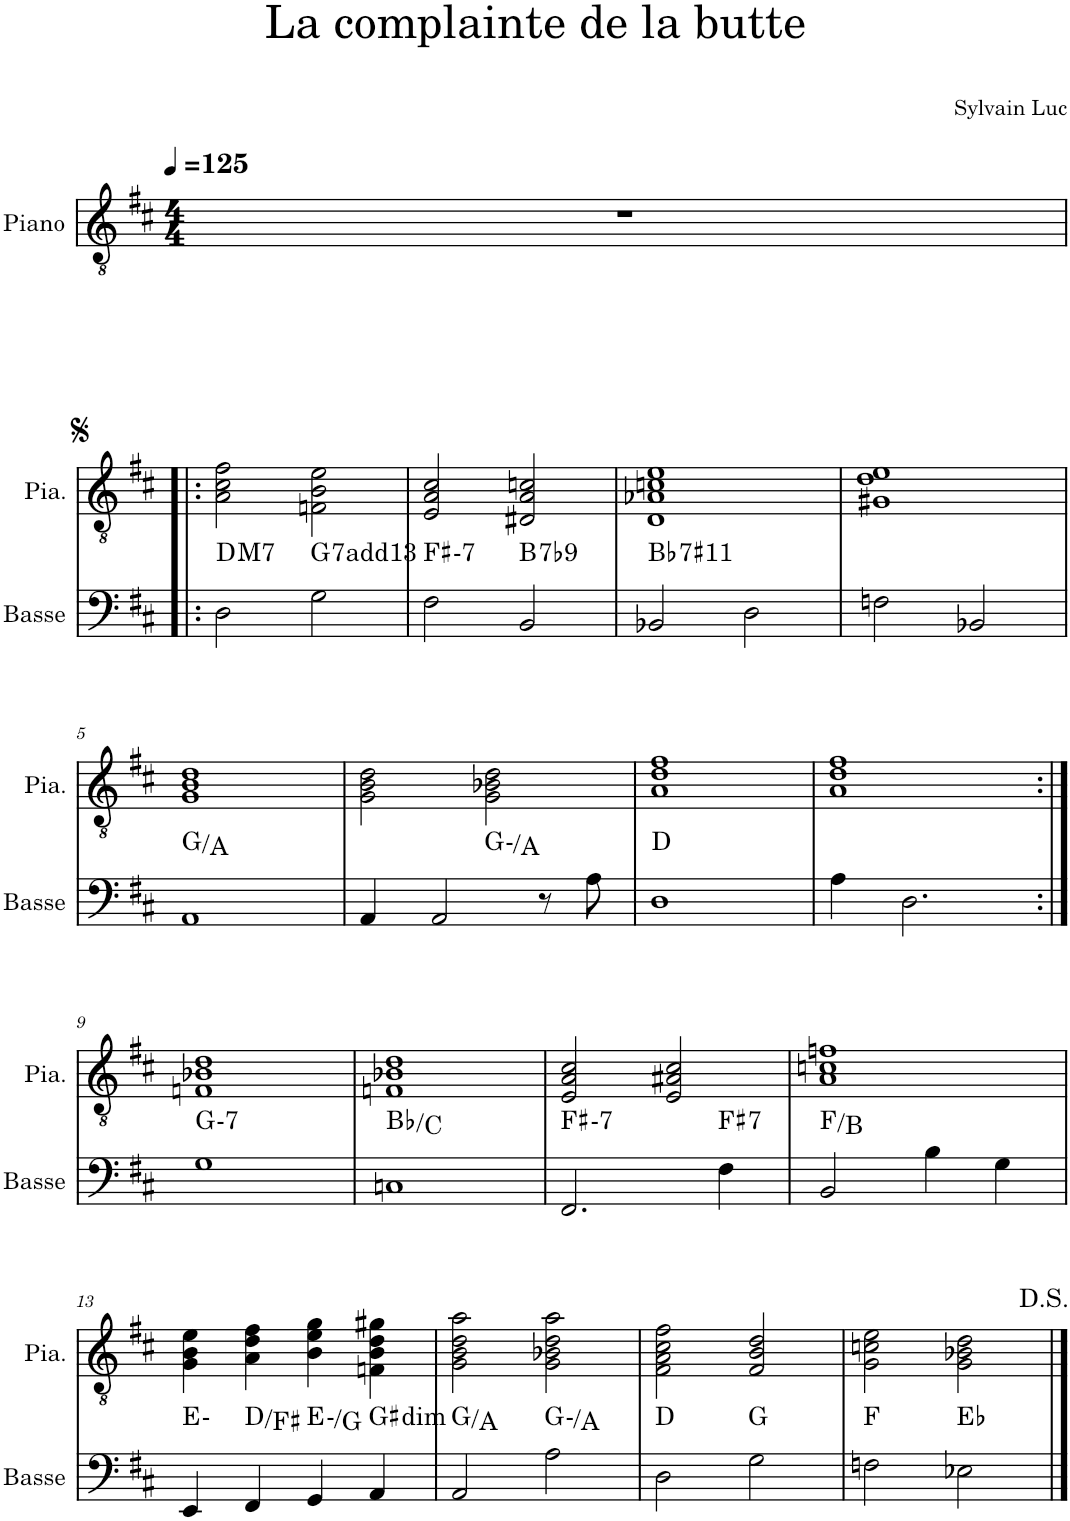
**kern	**harte	**kern
*part2	*part2	*part1
*staff2	*	*staff1
*I"Basse acoustique	*	*I"Piano
*I'Basse	*	*I'Pia.
*clefF4	*	*clefGv2
*Trd7c12	*	*
*k[f#c#]	*	*k[f#c#]
*M4/4	*	*M4/4
*MM125	*	*MM125
=	=	=
1r	.	1r
!!LO:LB:g=z
=1!|:	=1!|:	=1!|:
!	!LO:H:kt=M7	!
2D\	D:maj7	2A\ 2c#\ 2f#\
!	!LO:H:kt=7	!
2G\	G:7(13)	2Fn\ 2B\ 2e\
=2	=2	=2
!	!LO:H:kt=7	!
2F#\	F#:min7	2E/ 2A/ 2c#/
!	!LO:H:kt=7	!
2BB/	B:7(b9)	2D#X/ 2A/ 2cn/
=3	=3	=3
!	!LO:H:kt=7	!
2BB-X/	Bb:7(#11)	1D 1A-X 1cn 1e
2D\	.	.
=4	=4	=4
2Fn\	.	1G#X 1d 1e
2BB-X/	.	.
!!LO:LB:g=z
=5	=5	=5
1AA	G:maj/2	1G 1B 1d
=6	=6	=6
*^	*	*
4AA/	2ryy	.	2G\ 2B\ 2d\
2AA/	.	.	.
.	2ryy	G:min/2	2G\ 2B-X\ 2d\
8r	.	.	.
8A\	.	.	.
*v	*v	*	*
=7	=7	=7
1D	D:maj	1A 1d 1f#
=8	=8	=8
4A\	.	1A 1d 1f#
2.D\	.	.
!!LO:LB:g=z
=9:|!	=9:|!	=9:|!
!	!LO:H:kt=7	!
1G	G:min7	1Fn 1B-X 1d
=10	=10	=10
1Cn	Bb:maj/2	1Fn 1B-X 1d
=11	=11	=11
!	!LO:H:kt=7	!
2.FF#/	F#:min7	2E/ 2A/ 2c#/
.	.	2E/ 2A#X/ 2c#/
!	!LO:H:kt=7	!
4F#\	F#:7	.
=12	=12	=12
2BB/	F:maj/#4	1A 1cn 1fn
4B\	.	.
4G\	.	.
!!LO:LB:g=z
=13	=13	=13
4EE/	E:min	4G\ 4B\ 4e\
4FF#/	D:maj/3	4A\ 4d\ 4f#\
4GG/	E:min/b3	4B\ 4e\ 4g\
!	!LO:H:kt=dim	!
4AA/	G#:dim	4Fn\ 4B\ 4d\ 4g#X\
=14	=14	=14
2AA/	G:maj/2	2G\ 2B\ 2d\ 2a\
2A\	G:min/2	2G\ 2B-X\ 2d\ 2a\
=15	=15	=15
2D\	D:maj	2F#\ 2A\ 2c#\ 2f#\
2G\	G:maj	2F#/ 2B/ 2d/
=16	=16	=16
2Fn\	F:maj	2G\ 2cn\ 2e\
2E-X\	Eb:maj	2G\ 2B-X\ 2d\
==	==	==
*-	*-	*-
